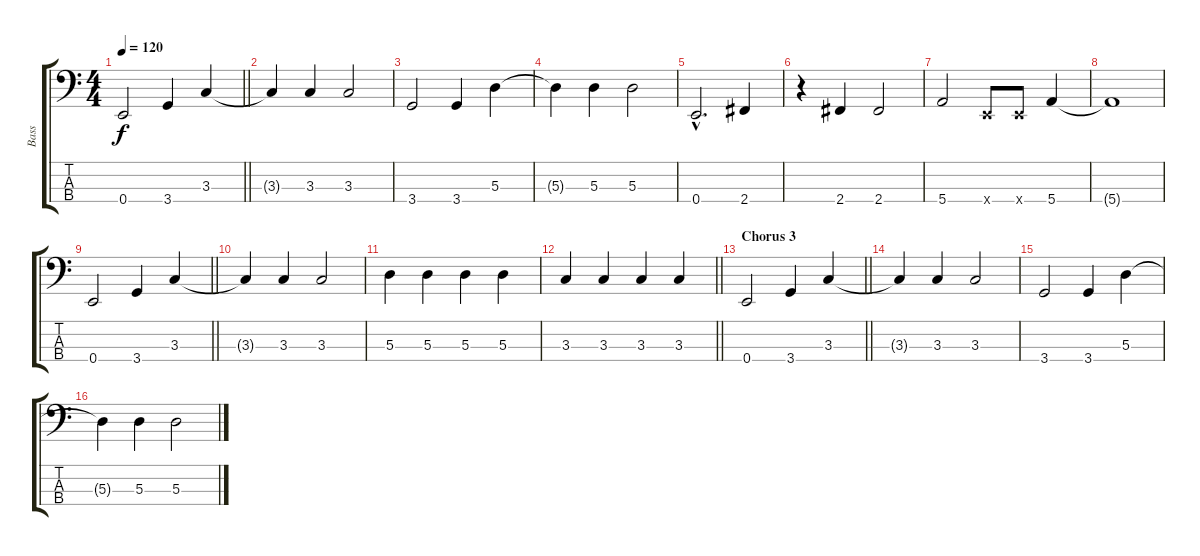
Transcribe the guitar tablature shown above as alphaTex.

\track ("Bass" "Bass") {instrument electricbassfinger}
\staff {score tabs}
\tuning (G2 D2 A1 E1) {hide}
\ts (4 4)
\tempo 120
\clef f4
\barLineRight lightlight
\ks c
0.4.2{dy f} 3.4.4 3.3.4 |
3.3{t}.4 3.3.4 3.3.2 |
3.4.2 3.4.4 5.3.4 |
5.3{t}.4 5.3.4 5.3.2 |
0.4{hac}.2{d} 2.4.4 |
r.4 2.4.4 2.4.2 |
5.4.2 0.4{x}.8 0.4{x}.8 5.4.4 |
5.4{t}.1 |
\barLineRight lightlight
0.4.2{volume 16} 3.4.4 3.3.4 |
3.3{t}.4 3.3.4 3.3.2 |
5.3.4 5.3.4 5.3.4 5.3.4 |
\barLineRight lightlight
3.3.4 3.3.4 3.3.4 3.3.4 |
\section ("" "Chorus 3")
\barLineRight lightlight
0.4.2{volume 16} 3.4.4 3.3.4 |
3.3{t}.4 3.3.4 3.3.2 |
3.4.2 3.4.4 5.3.4 |
5.3{t}.4 5.3.4 5.3.2
